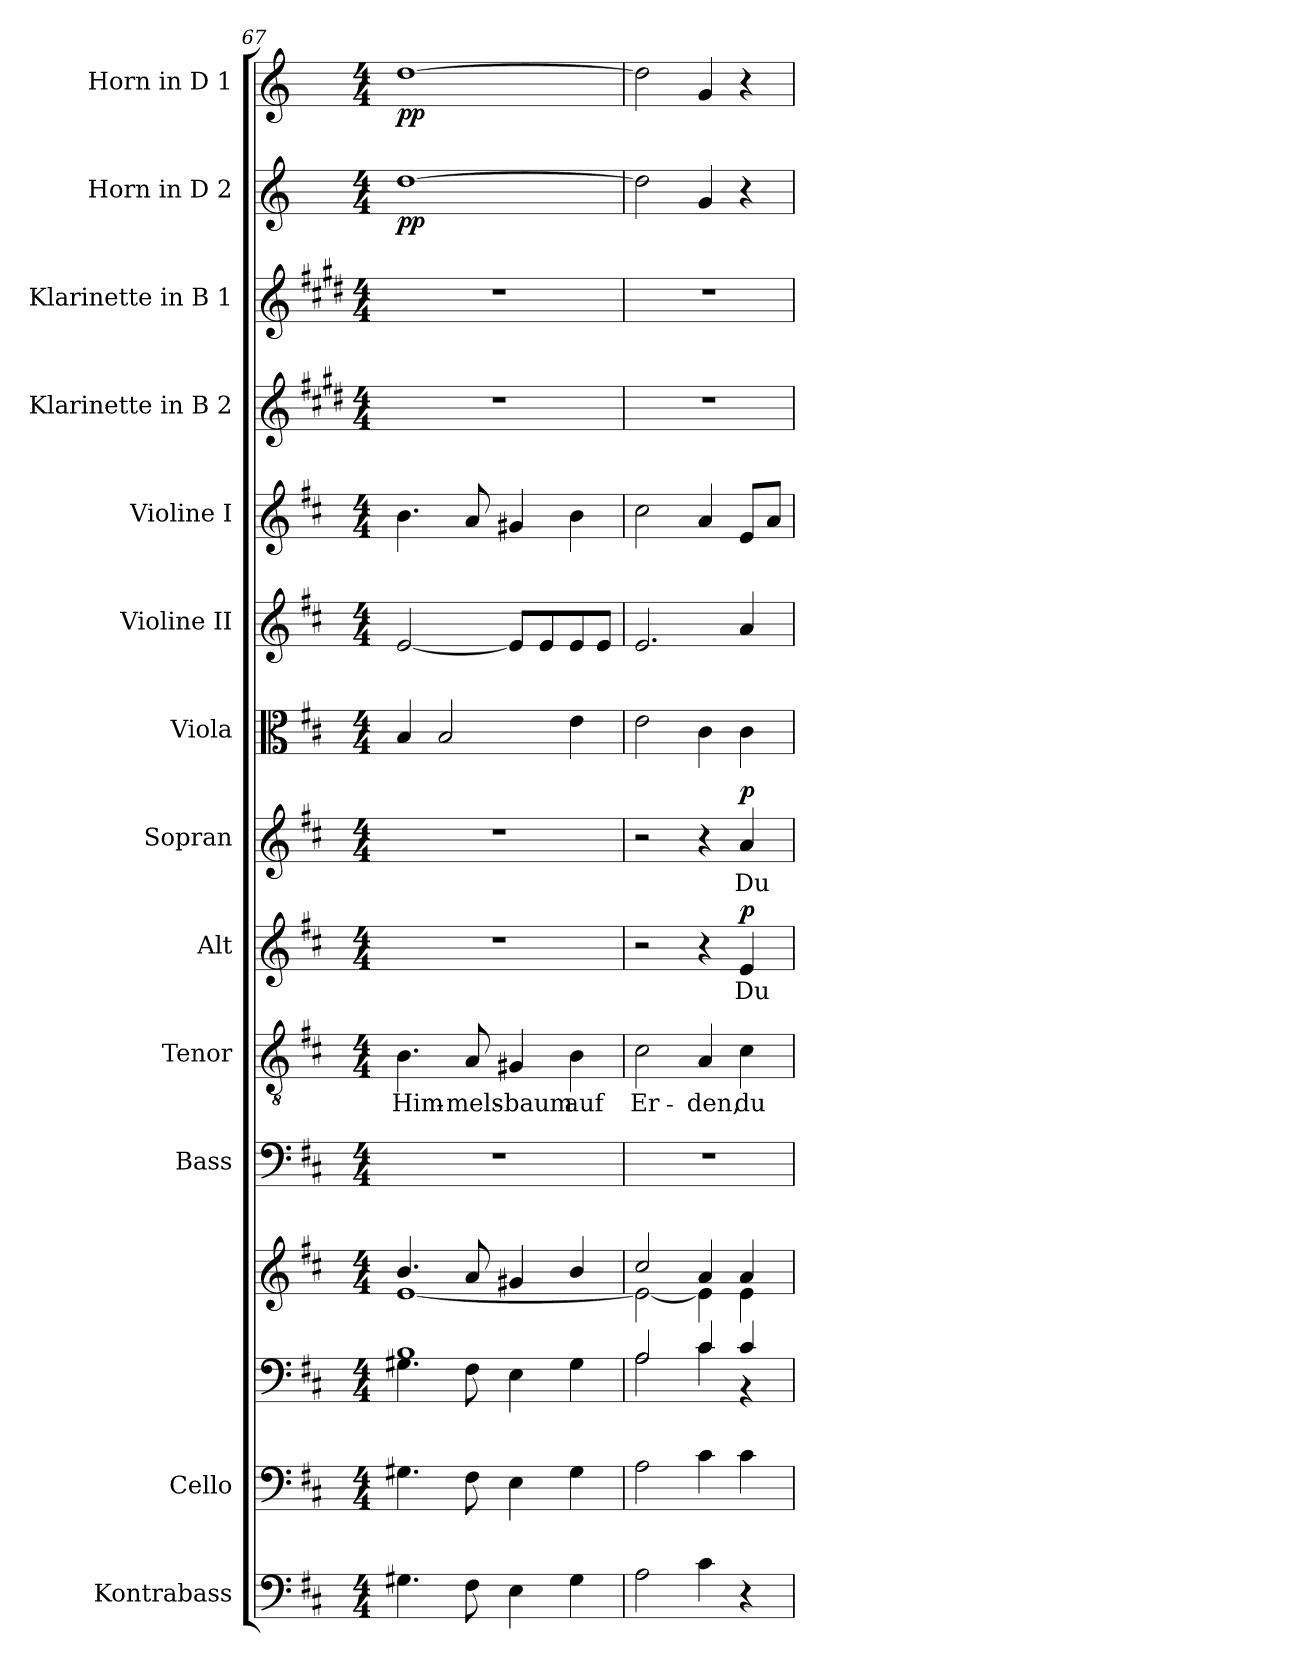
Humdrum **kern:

**kern	**kern	**kern	**kern	**kern	**kern	**text	**kern	**text	**dynam	**kern	**text	**dynam	**kern	**kern	**kern	**kern	**kern	**kern	**dynam	**kern	**dynam
*part14	*part13	*part12	*part12	*part11	*part10	*part10	*part9	*part9	*part9	*part8	*part8	*part8	*part7	*part6	*part5	*part4	*part3	*part2	*part2	*part1	*part1
*staff15	*staff14	*staff13	*staff12	*staff11	*staff10	*staff10	*staff9	*staff9	*staff9	*staff8	*staff8	*staff8	*staff7	*staff6	*staff5	*staff4	*staff3	*staff2	*staff2	*staff1	*staff1
*I"Kontrabass	*I"Cello	*	*	*I"Bass	*I"Tenor	*	*I"Alt	*	*	*I"Sopran	*	*	*I"Viola	*I"Violine II	*I"Violine I	*I"Klarinette in B 2	*I"Klarinette in B 1	*I"Horn in D 2	*	*I"Horn in D 1	*
*I'Kb.	*	*	*	*I'B	*I'T	*	*I'A	*	*	*I'S	*	*	*I'Vla.	*I'Vl. II	*I'Vl. I	*	*	*I'Hrn. 2	*	*I'Hrn. 1	*
!!LO:PB:g=z
*clefF4	*clefF4	*clefF4	*clefG2	*clefF4	*clefGv2	*	*clefG2	*	*	*clefG2	*	*	*clefC3	*clefG2	*clefG2	*clefG2	*clefG2	*clefG2	*	*clefG2	*
*ITrd7c12	*	*	*	*	*	*	*	*	*	*	*	*	*	*	*	*ITrd1c2	*ITrd1c2	*ITrd-1c-2	*	*ITrd-1c-2	*
*k[f#c#]	*k[f#c#]	*k[f#c#]	*k[f#c#]	*k[f#c#]	*k[f#c#]	*	*k[f#c#]	*	*	*k[f#c#]	*	*	*k[f#c#]	*k[f#c#]	*k[f#c#]	*k[f#c#]	*k[f#c#]	*k[f#c#]	*	*k[f#c#]	*
*D:	*D:	*D:	*D:	*D:	*D:	*	*D:	*	*	*D:	*	*	*D:	*D:	*D:	*D:	*D:	*D:	*	*D:	*
*M4/4	*M4/4	*M4/4	*M4/4	*M4/4	*M4/4	*	*M4/4	*	*	*M4/4	*	*	*M4/4	*M4/4	*M4/4	*M4/4	*M4/4	*M4/4	*	*M4/4	*
=67	=67	=67	=67	=67	=67	=67	=67	=67	=67	=67	=67	=67	=67	=67	=67	=67	=67	=67	=67	=67	=67
*	*	*^	*^	*	*	*	*	*	*	*	*	*	*	*	*	*	*	*	*	*	*
!	!	!	!	!	!	!	!	!LO:LY:b	!	!	!	!	!	!	!	!	!	!	!	!	!LO:DY:b	!	!LO:DY:b
4.GG#X\	4.G#X\	1B	4.G#X\	4.b/	[<1e	1r	4.B\	Him-	1r	.	.	1r	.	.	4B/	[2e/	4.b\	1r	1r	[1ee	pp	[1ee	pp
.	.	.	.	.	.	.	.	.	.	.	.	.	.	.	2B/	.	.	.	.	.	.	.	.
!	!	!	!	!	!	!	!	!LO:LY:b	!	!	!	!	!	!	!	!	!	!	!	!	!	!	!
8FF#\	8F#\	.	8F#\	8a/	.	.	8A/	-mels-	.	.	.	.	.	.	.	.	8a/	.	.	.	.	.	.
!	!	!	!	!	!	!	!	!LO:LY:b	!	!	!	!	!	!	!	!	!	!	!	!	!	!	!
4EE\	4E\	.	4E\	4g#X/	.	.	4G#X/	-baum	.	.	.	.	.	.	.	8e/L]	4g#X/	.	.	.	.	.	.
.	.	.	.	.	.	.	.	.	.	.	.	.	.	.	.	8e/	.	.	.	.	.	.	.
!	!	!	!	!	!	!	!	!LO:LY:b	!	!	!	!	!	!	!	!	!	!	!	!	!	!	!
4GG#\	4G#\	.	4G#\	4b/	.	.	4B\	auf	.	.	.	.	.	.	4e\	8e/	4b\	.	.	.	.	.	.
.	.	.	.	.	.	.	.	.	.	.	.	.	.	.	.	8e/J	.	.	.	.	.	.	.
=68	=68	=68	=68	=68	=68	=68	=68	=68	=68	=68	=68	=68	=68	=68	=68	=68	=68	=68	=68	=68	=68	=68	=68
!	!	!	!	!	!	!	!	!LO:LY:b	!	!	!	!	!	!	!	!	!	!	!	!	!	!	!
2AA\	2A\	2A/	2A\	2cc#/	2e\_	1r	2c#\	Er-	2r	.	.	2r	.	.	2e\	2.e/	2cc#\	1r	1r	2ee\]	.	2ee\]	.
!	!	!	!	!	!	!	!	!LO:LY:b	!	!	!	!	!	!	!	!	!	!	!	!	!	!	!
4C#\	4c#\	4c#/	4c#\	4a/	4e\]	.	4A/	-den,	4r	.	.	4r	.	.	4c#\	.	4a/	.	.	4a/	.	4a/	.
!	!	!	!	!	!	!	!	!LO:LY:b	!	!LO:LY:b	!LO:DY:a	!	!LO:LY:b	!LO:DY:a	!	!	!	!	!	!	!	!	!
4r	4c#\	4c#/	4rBB	4a/	4e\	.	4c#\	du	4e/	Du	p	4a/	Du	p	4c#\	4a/	8e/L	.	.	4r	.	4r	.
.	.	.	.	.	.	.	.	.	.	.	.	.	.	.	.	.	8a/J	.	.	.	.	.	.
*	*	*v	*v	*	*	*	*	*	*	*	*	*	*	*	*	*	*	*	*	*	*	*	*
*	*	*	*v	*v	*	*	*	*	*	*	*	*	*	*	*	*	*	*	*	*	*	*
=	=	=	=	=	=	=	=	=	=	=	=	=	=	=	=	=	=	=	=	=	=
*-	*-	*-	*-	*-	*-	*-	*-	*-	*-	*-	*-	*-	*-	*-	*-	*-	*-	*-	*-	*-	*-
